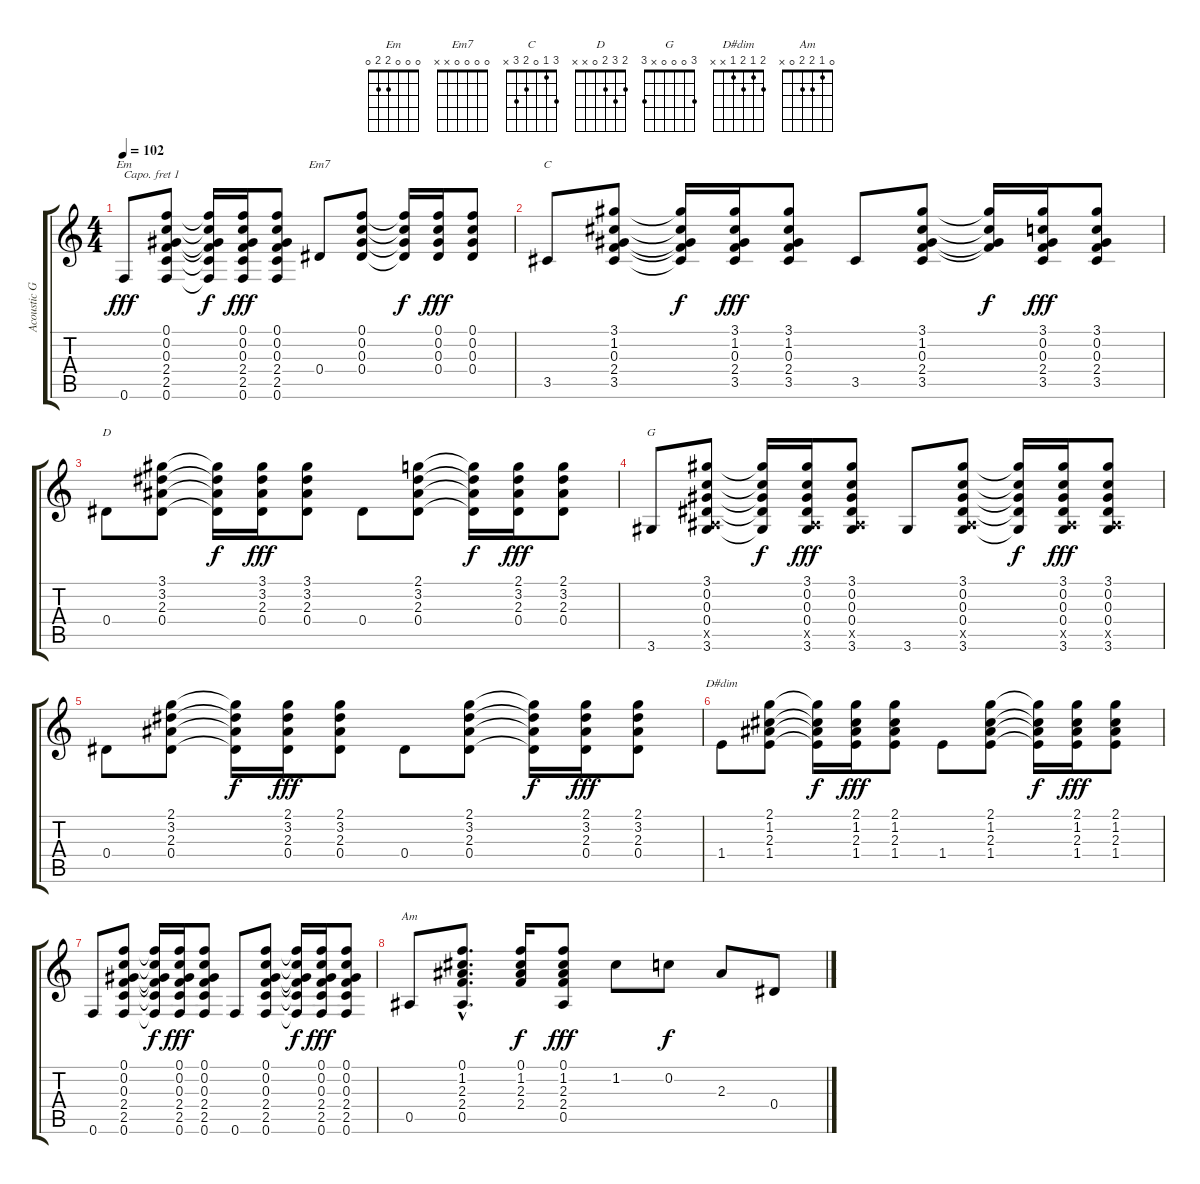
\track ("Acoustic Guitar 1" "Acoustic G") {instrument acousticguitarsteel}
\staff {score tabs}
\capo 1
\tuning (E4 B3 G3 D3 A2 E2) {hide}
\chord ("Em" 0 0 0 2 2 0)
\chord ("Em7" 0 0 0 0 x x)
\chord ("C" 3 1 0 2 3 x)
\chord ("D" 2 3 2 0 x x)
\chord ("G" 3 0 0 0 x 3)
\chord ("D#dim" 2 1 2 1 x x)
\chord ("Am" 0 1 2 2 0 x)
\ts (4 4)
\tempo 102
\clef g2
\ks c
0.6.8{ch "Em" dy fff} (0.1 0.2 0.3 2.4 2.5 0.6).8 (0.1{t} 0.2{t} 0.3{t} 2.4{t} 2.5{t} 0.6{t}).16{dy f} (0.1 0.2 0.3 2.4 2.5 0.6).16{dy fff} (0.1 0.2 0.3 2.4 2.5 0.6).8 0.4.8{ch "Em7"} (0.1 0.2 0.3 0.4).8 (0.1{t} 0.2{t} 0.3{t} 0.4{t}).16{dy f} (0.1 0.2 0.3 0.4).16{dy fff} (0.1 0.2 0.3 0.4).8 |
3.5.8{ch "C"} (3.1 1.2 0.3 2.4 3.5).8 (3.1{t} 1.2{t} 0.3{t} 2.4{t} 3.5{t}).16{dy f} (3.1 1.2 0.3 2.4 3.5).16{dy fff} (3.1 1.2 0.3 2.4 3.5).8 3.5.8 (3.1 1.2 0.3 2.4 3.5).8 (3.1{t} 1.2{t} 0.3{t} 2.4{t}).16{dy f} (3.1 0.2 0.3 2.4 3.5).16{dy fff} (3.1 0.2 0.3 2.4 3.5).8 |
0.4.8{ch "D"} (3.1 3.2 2.3 0.4).8 (3.1{t} 3.2{t} 2.3{t} 0.4{t}).16{dy f} (3.1 3.2 2.3 0.4).16{dy fff} (3.1 3.2 2.3 0.4).8 0.4.8 (2.1 3.2 2.3 0.4).8 (2.1{t} 3.2{t} 2.3{t} 0.4{t}).16{dy f} (2.1 3.2 2.3 0.4).16{dy fff} (2.1 3.2 2.3 0.4).8 |
3.6.8{ch "G"} (3.1 0.2 0.3 0.4 0.5{x} 3.6).8 (3.1{t} 0.2{t} 0.3{t} 0.4{t} 3.6{t}).16{dy f} (3.1 0.2 0.3 0.4 0.5{x} 3.6).16{dy fff} (3.1 0.2 0.3 0.4 0.5{x} 3.6).8 3.6.8 (3.1 0.2 0.3 0.4 0.5{x} 3.6).8 (3.1{t} 0.2{t} 0.3{t} 0.4{t} 3.6{t}).16{dy f} (3.1 0.2 0.3 0.4 0.5{x} 3.6).16{dy fff} (3.1 0.2 0.3 0.4 0.5{x} 3.6).8 |
0.4.8 (2.1 3.2 2.3 0.4).8 (2.1{t} 3.2{t} 2.3{t} 0.4{t}).16{dy f} (2.1 3.2 2.3 0.4).16{dy fff} (2.1 3.2 2.3 0.4).8 0.4.8 (2.1 3.2 2.3 0.4).8 (2.1{t} 3.2{t} 2.3{t} 0.4{t}).16{dy f} (2.1 3.2 2.3 0.4).16{dy fff} (2.1 3.2 2.3 0.4).8 |
1.4.8{ch "D#dim"} (2.1 1.2 2.3 1.4).8 (2.1{t} 1.2{t} 2.3{t} 1.4{t}).16{dy f} (2.1 1.2 2.3 1.4).16{dy fff} (2.1 1.2 2.3 1.4).8 1.4.8 (2.1 1.2 2.3 1.4).8 (2.1{t} 1.2{t} 2.3{t} 1.4{t}).16{dy f} (2.1 1.2 2.3 1.4).16{dy fff} (2.1 1.2 2.3 1.4).8 |
0.6.8 (0.1 0.2 0.3 2.4 2.5 0.6).8 (0.1{t} 0.2{t} 0.3{t} 2.4{t} 2.5{t} 0.6{t}).16{dy f} (0.1 0.2 0.3 2.4 2.5 0.6).16{dy fff} (0.1 0.2 0.3 2.4 2.5 0.6).8 0.6.8 (0.1 0.2 0.3 2.4 2.5 0.6).8 (0.1{t} 0.2{t} 0.3{t} 2.4{t} 2.5{t} 0.6{t}).16{dy f} (0.1 0.2 0.3 2.4 2.5 0.6).16{dy fff} (0.1 0.2 0.3 2.4 2.5 0.6).8 |
0.5.8{ch "Am"} (0.1{hac} 1.2{hac} 2.3{hac} 2.4{hac} 0.5{hac}).8{d} (0.1 1.2 2.3 2.4).16{dy f} (0.1 1.2 2.3 2.4 0.5).8{dy fff} 1.2.8 0.2.8{dy f} 2.3.8 0.4.8
